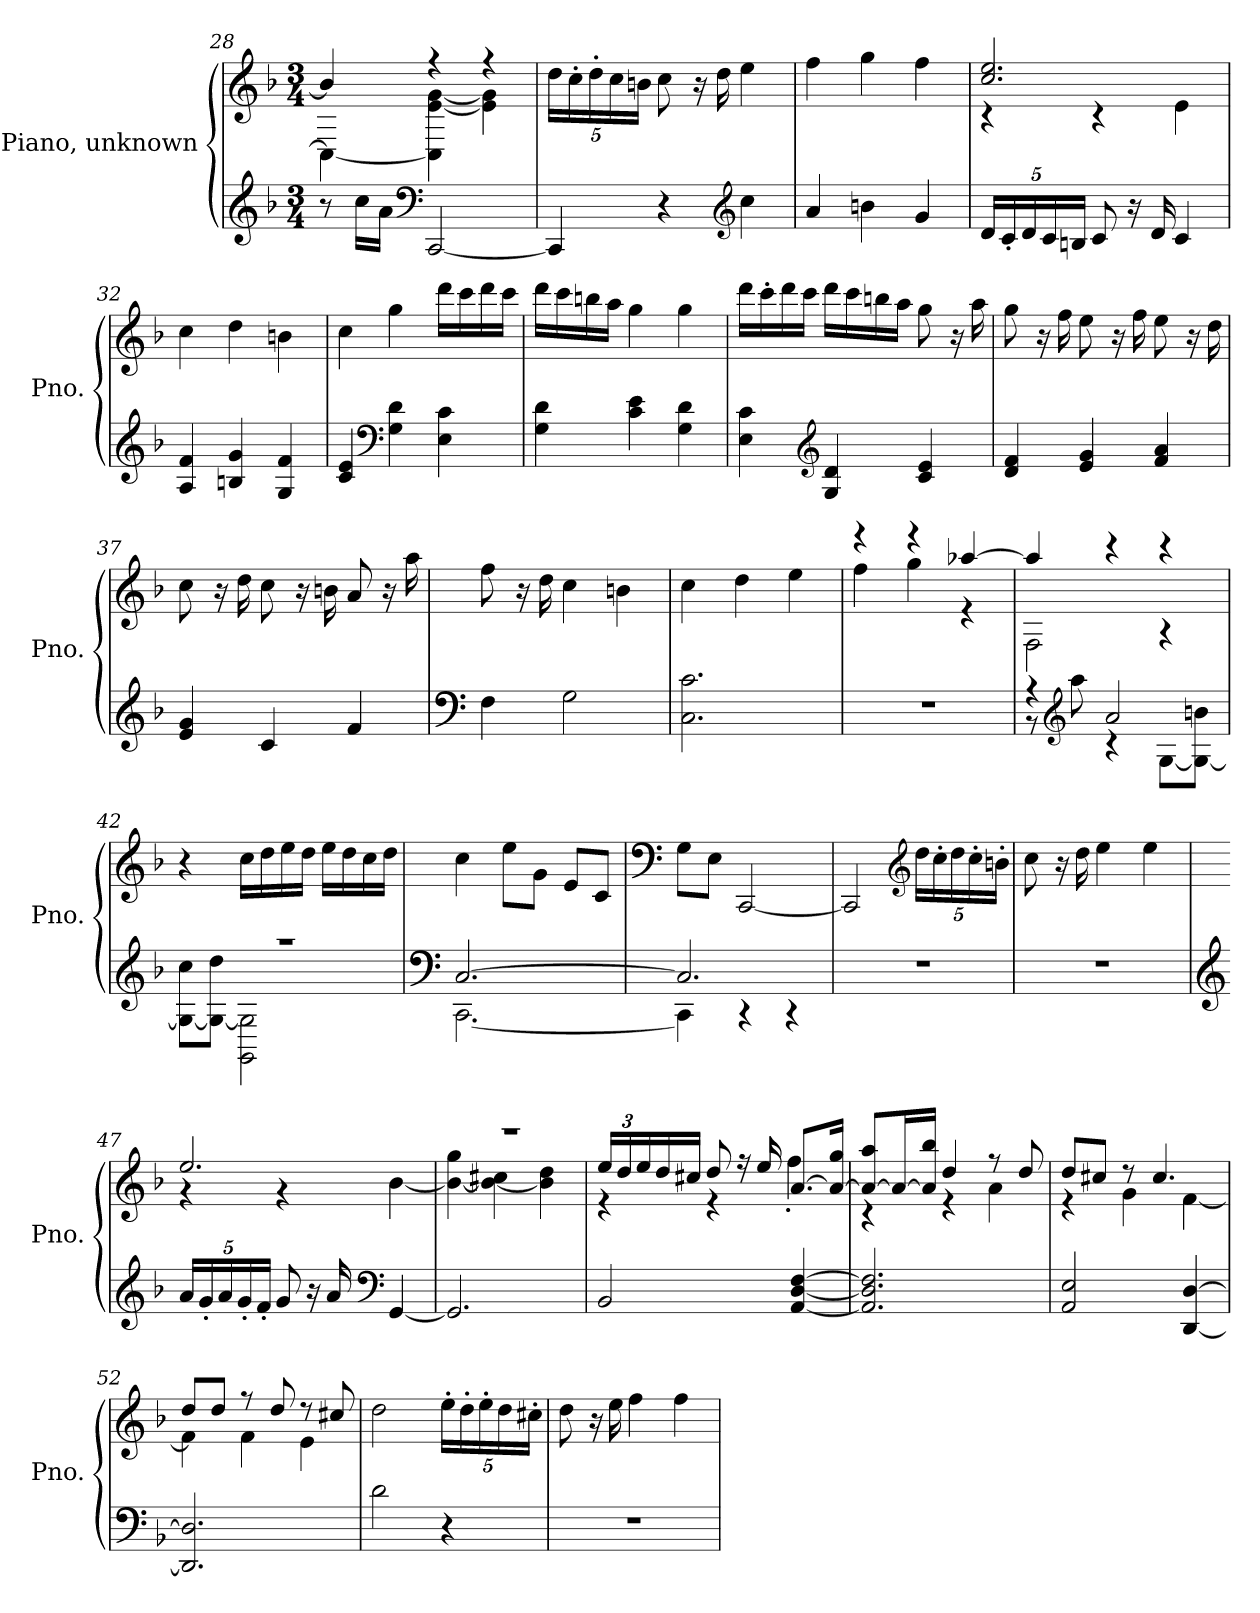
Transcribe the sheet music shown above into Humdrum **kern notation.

**kern	**kern
*part1	*part1
*staff2	*staff1
*I"Piano, unknown	*
*I'Pno.	*
*clefG2	*clefG2
*k[b-]	*k[b-]
*M3/4	*M3/4
=28	=28
*	*^
8r	4b/]	4C\_
16cc\LL	.	.
16a\JJ	.	.
*clefF4	*	*
[2CC/	4r	4C\] [4e\ [4g\
.	4r	4e\] 4g\]
*	*v	*v
=29	=29
*	*Xbrackettup
4CC/]	20dd\LL
.	20cc'\
.	20dd'\
.	20cc\
.	20bn\JJ
4r	8cc\
.	16r
.	16dd\
*clefG2	*
4cc\	4ee\
=30	=30
4a/	4ff\
4bn\	4gg\
4g/	4ff\
!!LO:LB:g=z
=31	=31
*Xbrackettup	*
*	*^
20d/LL	2.cc/ 2.ee/	4r
20c'/	.	.
20d/	.	.
20c/	.	.
20Bn/JJ	.	.
8c/	.	4r
16r	.	.
16d/	.	.
4c/	.	4e\
*	*v	*v
=32	=32
4A/ 4f/	4cc\
4Bn/ 4g/	4dd\
4G/ 4f/	4bn\
=33	=33
4c/ 4e/	4cc\
*clefF4	*
4G\ 4d\	4gg\
4E\ 4c\	16ddd\LL
.	16ccc\
.	16ddd\
.	16ccc\JJ
=34	=34
4G\ 4d\	16ddd\LL
.	16ccc\
.	16bbn\
.	16aa\JJ
4c\ 4e\	4gg\
4G\ 4d\	4gg\
!!LO:LB:g=z
=35	=35
4E\ 4c\	16ddd\LL
.	16ccc'\
.	16ddd\
.	16ccc\JJ
*clefG2	*
4G/ 4d/	16ddd\LL
.	16ccc\
.	16bbn\
.	16aa\JJ
4c/ 4e/	8gg\
.	16r
.	16aa\
=36	=36
4d/ 4f/	8gg\
.	16r
.	16ff\
4e/ 4g/	8ee\
.	16r
.	16ff\
4f/ 4a/	8ee\
.	16r
.	16dd\
=37	=37
4e/ 4g/	8cc\
.	16r
.	16dd\
4c/	8cc\
.	16r
.	16bn\
4f/	8a/
.	16r
.	16aa\
=38	=38
*clefF4	*
4F\	8ff\
.	16r
.	16dd\
2G\	4cc\
.	4bn\
!!LO:LB:g=z
=39	=39
2.C\ 2.c\	4cc\
.	4dd\
.	4ee\
=40	=40
*	*^
2.r	4r	4ff\
.	4r	4gg\
.	[4aa-X/	4r
=41	=41	=41
*^	*	*
4r	8r	4aa-/]	2F\
*clefG2	*	*	*
.	8aa\	.	.
2a/	4r	4r	.
.	[8G\L	4r	4r
.	8G\_ 8bn\J	.	.
*	*	*v	*v
=42	=42	=42
2.r	8G\_ 8cc\L	4r
.	8G\_ 8dd\J	.
.	2GG\ 2G\]	16cc\LL
.	.	16dd\
.	.	16ee\
.	.	16dd\JJ
.	.	16ee\LL
.	.	16dd\
.	.	16cc\
.	.	16dd\JJ
=43	=43	=43
*clefF4	*	*
[2.C/	[2.CC\	4cc\
.	.	8ee\L
.	.	8g\J
.	.	8e/L
.	.	8c/J
=44	=44	=44
*	*	*clefF4
2.C/]	4CC\]	8G\L
.	.	8E\J
.	4r	[2CC/
.	4r	.
*v	*v	*
!!LO:LB:g=z
=45	=45
2.r	2CC/]
*	*clefG2
.	20dd\LL
.	20cc'\
.	20dd\
.	20cc'\
.	20bn'\JJ
=46	=46
2.r	8cc\
.	16r
.	16dd\
.	4ee\
.	4ee\
=47	=47
*clefG2	*
*	*^
20a/LL	2.ee/	4r
20g'/	.	.
20a/	.	.
20g'/	.	.
20f'/JJ	.	.
8g/	.	4r
16r	.	.
16a/	.	.
*clefF4	*	*
[4GG/	.	[4b-\
=48	=48	=48
2.GG/]	2.r	4b-\_ 4gg\
.	.	4b-\_ 4cc#X\
.	.	4b-\] 4dd\
!!LO:LB:g=z	!!
=49	=49	=49
2BB-/	24ee/LL	4r
.	24dd/	.
.	24ee/	.
.	16dd/	.
.	16cc#X/JJ	.
.	8dd/	4r
.	16r	.
.	16ee/	.
[4AA/ [4D/ [4F/	[8.a/L	4ff'\
.	16a/_ 16gg/Jk	.
=50	=50	=50
2.AA/] 2.D/] 2.F/]	8a/_ 8aa/L	4r
.	16a/L_	.
.	16a/] 16bb-/JJ	.
.	4dd/	4r
.	8r	4a\
.	8dd/	.
=51	=51	=51
2AA/ 2E/	8dd/L	4r
.	8cc#X/J	.
.	8r	4g\
.	4.cc#/	.
[4DD/ [4D/	.	[4f\
=52	=52	=52
2.DD/] 2.D/]	8dd/L	4f\]
.	8dd/J	.
.	8r	4f\
.	8dd/	.
.	8r	4e\
.	8cc#X/	.
*	*v	*v
=53	=53
2d\	2dd\
4r	20ee'\LL
.	20dd'\
.	20ee'\
.	20dd\
.	20cc#X'\JJ
!!LO:PB:g=z
=54	=54
2.r	8dd\
.	16r
.	16ee\
.	4ff\
.	4ff\
=	=
*-	*-
